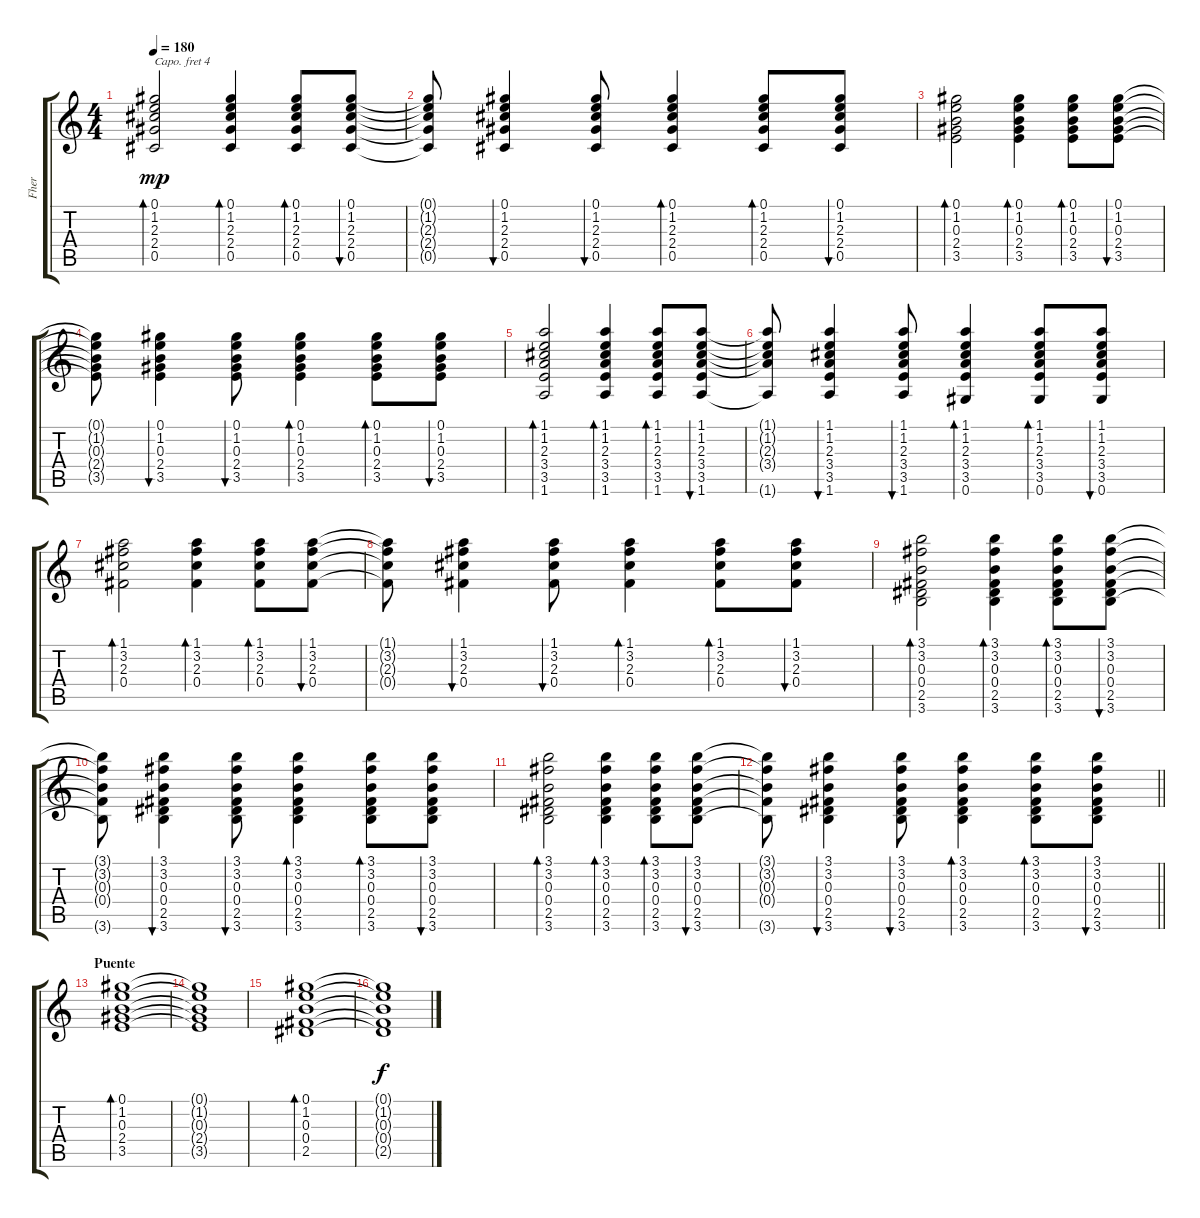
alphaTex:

\track ("Fher" "Fher") {instrument acousticguitarsteel}
\staff {score tabs}
\capo 4
\tuning (E4 B3 G3 D3 A2 E2) {hide}
\ts (4 4)
\tempo 180
\clef g2
\ks c
(0.1 1.2 2.3 2.4 0.5).2{bd 60 dy mp} (0.1 1.2 2.3 2.4 0.5).4{bd 60} (0.1 1.2 2.3 2.4 0.5).8{bd 60} (0.1 1.2 2.3 2.4 0.5).8{bu 60} |
(0.1{t} 1.2{t} 2.3{t} 2.4{t} 0.5{t}).8 (0.1 1.2 2.3 2.4 0.5).4{bu 60} (0.1 1.2 2.3 2.4 0.5).8{bu 60} (0.1 1.2 2.3 2.4 0.5).4{bd 60} (0.1 1.2 2.3 2.4 0.5).8{bd 60} (0.1 1.2 2.3 2.4 0.5).8{bu 60} |
(0.1 1.2 0.3 2.4 3.5).2{bd 60} (0.1 1.2 0.3 2.4 3.5).4{bd 60} (0.1 1.2 0.3 2.4 3.5).8{bd 60} (0.1 1.2 0.3 2.4 3.5).8{bu 60} |
(0.1{t} 1.2{t} 0.3{t} 2.4{t} 3.5{t}).8 (0.1 1.2 0.3 2.4 3.5).4{bu 60} (0.1 1.2 0.3 2.4 3.5).8{bu 60} (0.1 1.2 0.3 2.4 3.5).4{bd 60} (0.1 1.2 0.3 2.4 3.5).8{bd 60} (0.1 1.2 0.3 2.4 3.5).8{bu 60} |
(1.1 1.2 2.3 3.4 3.5 1.6).2{bd 60} (1.1 1.2 2.3 3.4 3.5 1.6).4{bd 60} (1.1 1.2 2.3 3.4 3.5 1.6).8{bd 60} (1.1 1.2 2.3 3.4 3.5 1.6).8{bu 60} |
(1.1{t} 1.2{t} 2.3{t} 3.4{t} 1.6{t}).8 (1.1 1.2 2.3 3.4 3.5 1.6).4{bu 60} (1.1 1.2 2.3 3.4 3.5 1.6).8{bu 60} (1.1 1.2 2.3 3.4 3.5 0.6).4{bd 60} (1.1 1.2 2.3 3.4 3.5 0.6).8{bd 60} (1.1 1.2 2.3 3.4 3.5 0.6).8{bu 60} |
(1.1 3.2 2.3 0.4).2{bd 60} (1.1 3.2 2.3 0.4).4{bd 60} (1.1 3.2 2.3 0.4).8{bd 60} (1.1 3.2 2.3 0.4).8{bu 60} |
(1.1{t} 3.2{t} 2.3{t} 0.4{t}).8 (1.1 3.2 2.3 0.4).4{bu 60} (1.1 3.2 2.3 0.4).8{bu 60} (1.1 3.2 2.3 0.4).4{bd 60} (1.1 3.2 2.3 0.4).8{bd 60} (1.1 3.2 2.3 0.4).8{bu 60} |
(3.1 3.2 0.3 0.4 2.5 3.6).2{bd 60} (3.1 3.2 0.3 0.4 2.5 3.6).4{bd 60} (3.1 3.2 0.3 0.4 2.5 3.6).8{bd 60} (3.1 3.2 0.3 0.4 2.5 3.6).8{bu 60} |
(3.1{t} 3.2{t} 0.3{t} 0.4{t} 3.6{t}).8 (3.1 3.2 0.3 0.4 2.5 3.6).4{bu 60} (3.1 3.2 0.3 0.4 2.5 3.6).8{bu 60} (3.1 3.2 0.3 0.4 2.5 3.6).4{bd 60} (3.1 3.2 0.3 0.4 2.5 3.6).8{bd 60} (3.1 3.2 0.3 0.4 2.5 3.6).8{bu 60} |
(3.1 3.2 0.3 0.4 2.5 3.6).2{bd 60} (3.1 3.2 0.3 0.4 2.5 3.6).4{bd 60} (3.1 3.2 0.3 0.4 2.5 3.6).8{bd 60} (3.1 3.2 0.3 0.4 2.5 3.6).8{bu 60} |
\barLineRight lightlight
(3.1{t} 3.2{t} 0.3{t} 0.4{t} 3.6{t}).8 (3.1 3.2 0.3 0.4 2.5 3.6).4{bu 60} (3.1 3.2 0.3 0.4 2.5 3.6).8{bu 60} (3.1 3.2 0.3 0.4 2.5 3.6).4{bd 60} (3.1 3.2 0.3 0.4 2.5 3.6).8{bd 60} (3.1 3.2 0.3 0.4 2.5 3.6).8{bu 60} |
\section ("" "Puente")
(0.1 1.2 0.3 2.4 3.5).1{bd 480} |
(0.1{t} 1.2{t} 0.3{t} 2.4{t} 3.5{t}).1 |
(0.1 1.2 0.3 0.4 2.5).1{bd 480} |
(0.1{t} 1.2{t} 0.3{t} 0.4{t} 2.5{t}).1{dy f}
